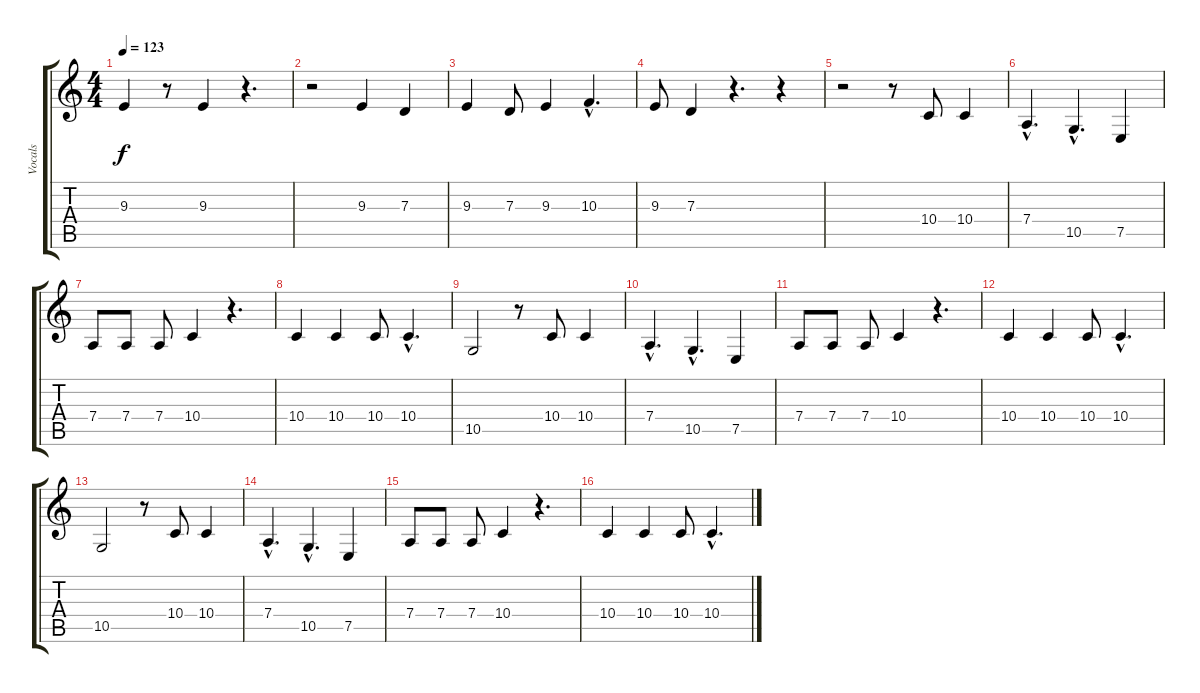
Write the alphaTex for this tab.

\track ("Vocals" "Vocals") {instrument pad6metallic}
\staff {score tabs}
\tuning (E4 B3 G3 D3 A2 E2) {hide}
\ts (4 4)
\tempo 123
\clef g2
\ks c
9.3.4{dy f} r.8 9.3.4 r.4{d} |
r.2 9.3.4 7.3.4 |
9.3.4 7.3.8 9.3.4 10.3{hac}.4{d} |
9.3.8 7.3.4 r.4{d} r.4 |
r.2 r.8 10.4.8 10.4.4 |
7.4{hac}.4{d} 10.5{hac}.4{d} 7.5.4 |
7.4.8 7.4.8 7.4.8 10.4.4 r.4{d} |
10.4.4 10.4.4 10.4.8 10.4{hac}.4{d} |
10.5.2 r.8 10.4.8 10.4.4 |
7.4{hac}.4{d} 10.5{hac}.4{d} 7.5.4 |
7.4.8 7.4.8 7.4.8 10.4.4 r.4{d} |
10.4.4 10.4.4 10.4.8 10.4{hac}.4{d} |
10.5.2 r.8 10.4.8 10.4.4 |
7.4{hac}.4{d} 10.5{hac}.4{d} 7.5.4 |
7.4.8 7.4.8 7.4.8 10.4.4 r.4{d} |
10.4.4 10.4.4 10.4.8 10.4{hac}.4{d}
